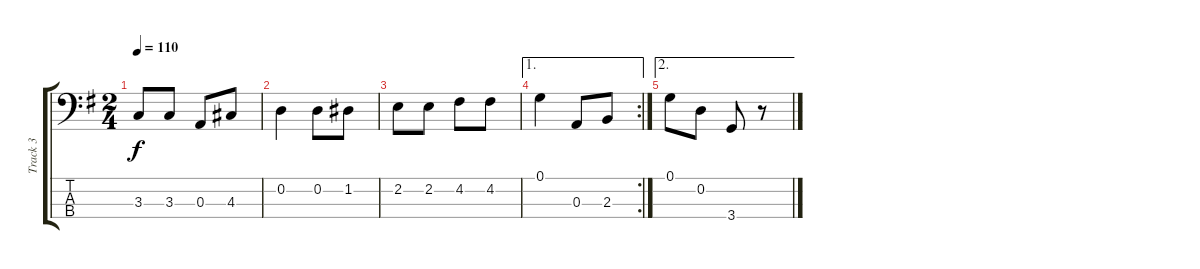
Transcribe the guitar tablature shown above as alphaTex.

\track ("Track 3" "Track 3") {instrument electricbassfinger}
\staff {score tabs}
\tuning (G2 D2 A1 E1) {hide}
\ts (2 4)
\tempo 110
\clef f4
\ks g
3.3.8{dy f} 3.3.8 0.3.8 4.3.8 |
0.2.4 0.2.8 1.2.8 |
2.2.8 2.2.8 4.2.8 4.2.8 |
\ae 1
\rc 2
0.1.4 0.3.8 2.3.8 |
\ae 2
0.1.8 0.2.8 3.4.8 r.8
